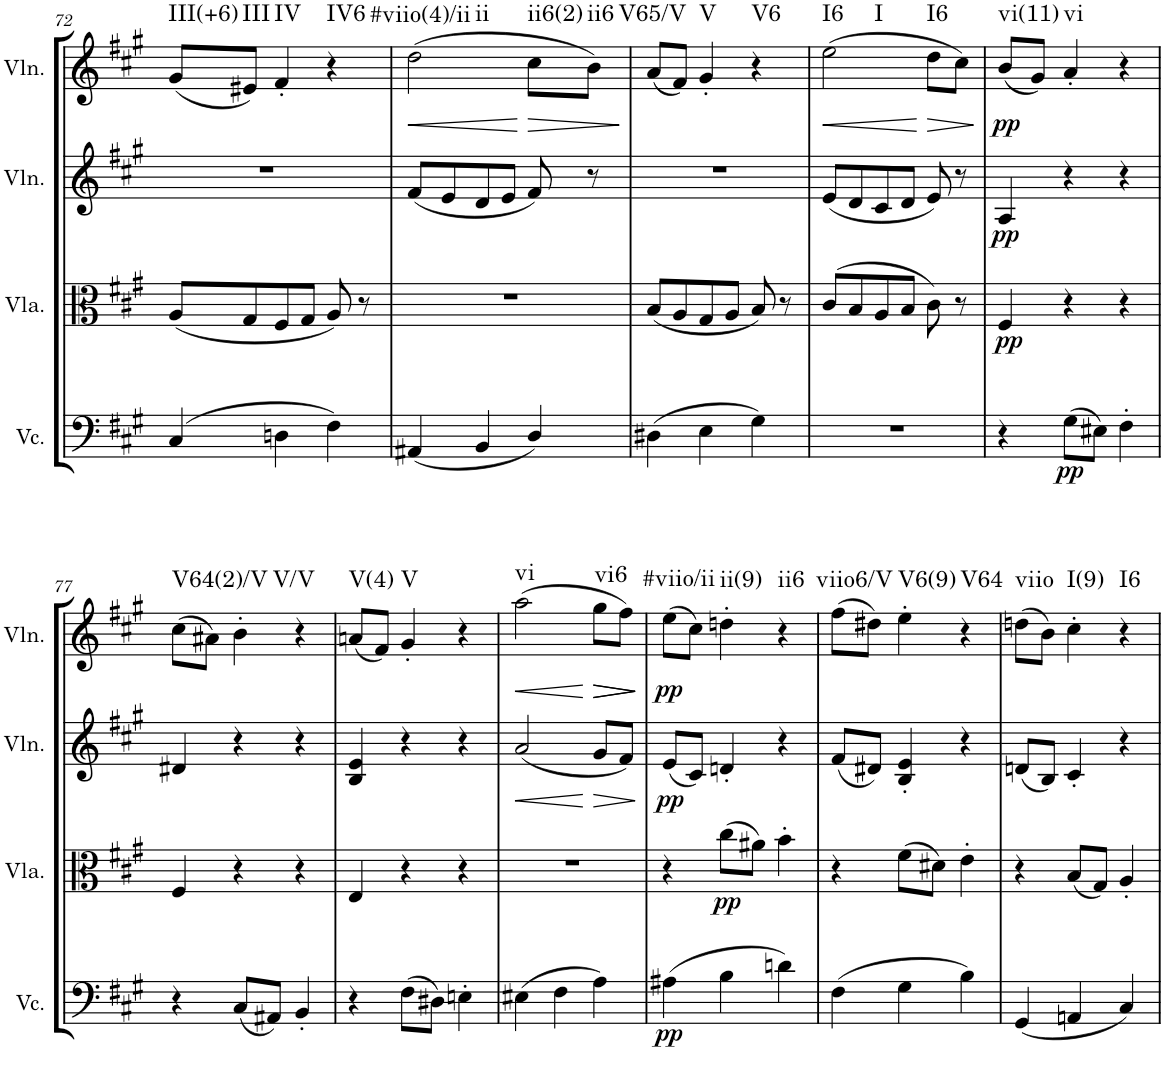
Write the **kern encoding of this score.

**kern	**dynam	**kern	**dynam	**kern	**dynam	**kern	**dynam	**harte
*part4	*part4	*part3	*part3	*part2	*part2	*part1	*part1	*part1
*staff4	*staff4	*staff3	*staff3	*staff2	*staff2	*staff1	*staff1	*
*I"Violoncello	*	*I"Viola	*	*I"Violin	*	*I"Violin	*	*
*I'Vc.	*	*I'Vla.	*	*I'Vln.	*	*I'Vln.	*	*
!!LO:PB:g=z
*clefF4	*	*clefC3	*	*clefG2	*	*clefG2	*	*
*k[f#c#g#]	*	*k[f#c#g#]	*	*k[f#c#g#]	*	*k[f#c#g#]	*	*
*M3/4	*	*M3/4	*	*M3/4	*	*M3/4	*	*
=72	=72	=72	=72	=72	=72	=72	=72	=72
!	!	!	!	!	!	!	!	!LO:H:kt=III(+6)
(4C#/	.	(8A/L	.	2.r	.	(8g#/L	.	N
!	!	!	!	!	!	!	!	!LO:H:kt=III
.	.	8G#/	.	.	.	8e#X/J)	.	N
!	!	!	!	!	!	!	!	!LO:H:kt=IV
4Dn\	.	8F#/	.	.	.	4f#'/	.	N
.	.	8G#/J	.	.	.	.	.	.
!	!	!	!	!	!	!	!	!LO:H:kt=IV6
4F#\)	.	8A/)	.	.	.	4r	.	N
.	.	8r	.	.	.	.	.	.
=73	=73	=73	=73	=73	=73	=73	=73	=73
!	!	!	!	!	!	!	!LO:HP:b	!LO:H:n=1:kt=#viio(4)/ii
!	!	!	!	!	!	!	!	!LO:H:n=2:kt=ii
(4AA#X/	.	2.r	.	(8f#/L	.	(2dd\	<	N N
.	.	.	.	8e/	.	.	.	.
4BB/	.	.	.	8d/	.	.	.	.
.	.	.	.	8e/J	.	.	.	.
!	!	!	!	!	!	!	!LO:HP:n=1:b	!LO:H:kt=ii6(2)
4D/)	.	.	.	8f#/)	.	8cc#\L	[ >	N
!	!	!	!	!	!	!	!	!LO:H:kt=ii6
.	.	.	.	8r	.	8b\J)	.	N
.	.	.	.	.	.	.	]	.
=74	=74	=74	=74	=74	=74	=74	=74	=74
!	!	!	!	!	!	!	!	!LO:H:kt=V65/V
(4D#X\	.	(8B/L	.	2.r	.	(8a/L	.	N
.	.	8A/	.	.	.	8f#/J)	.	.
!	!	!	!	!	!	!	!	!LO:H:kt=V
4E\	.	8G#/	.	.	.	4g#'/	.	N
.	.	8A/J	.	.	.	.	.	.
!	!	!	!	!	!	!	!	!LO:H:kt=V6
4G#\)	.	8B/)	.	.	.	4r	.	N
.	.	8r	.	.	.	.	.	.
=75	=75	=75	=75	=75	=75	=75	=75	=75
!	!	!	!	!	!	!	!LO:HP:b	!LO:H:n=1:kt=I6
!	!	!	!	!	!	!	!	!LO:H:n=2:kt=I
2.r	.	(8c#/L	.	(8e/L	.	(2ee\	<	N N
.	.	8B/	.	8d/	.	.	.	.
.	.	8A/	.	8c#/	.	.	.	.
.	.	8B/J	.	8d/J	.	.	.	.
!	!	!	!	!	!	!	!LO:HP:n=1:b	!LO:H:kt=I6
.	.	8c#\)	.	8e/)	.	8dd\L	[ >	N
.	.	8r	.	8r	.	8cc#\J)	.	.
.	.	.	.	.	.	.	]	.
=76	=76	=76	=76	=76	=76	=76	=76	=76
!	!	!	!LO:DY:b	!	!LO:DY:b	!	!LO:DY:b	!LO:H:kt=vi(11)
4r	.	4F#/	pp	4A/	pp	(8b/L	pp	N
.	.	.	.	.	.	8g#/J)	.	.
!	!LO:DY:b	!	!	!	!	!	!	!LO:H:kt=vi
(8G#\L	pp	4r	.	4r	.	4a'/	.	N
8E#X\J)	.	.	.	.	.	.	.	.
4F#'\	.	4r	.	4r	.	4r	.	.
!!LO:LB:g=z
=77	=77	=77	=77	=77	=77	=77	=77	=77
!	!	!	!	!	!	!	!	!LO:H:kt=V64(2)/V
4r	.	4F#/	.	4d#X/	.	(8cc#\L	.	N
.	.	.	.	.	.	8a#X\J)	.	.
(8C#/L	.	4r	.	4r	.	4b'\	.	.
8AA#X/J)	.	.	.	.	.	.	.	.
!	!	!	!	!	!	!	!	!LO:H:kt=V/V
4BB'/	.	4r	.	4r	.	4r	.	N
=78	=78	=78	=78	=78	=78	=78	=78	=78
!	!	!	!	!	!	!	!	!LO:H:kt=V(4)
4r	.	4E/	.	4B/ 4e/	.	(8an/L	.	N
.	.	.	.	.	.	8f#/J)	.	.
!	!	!	!	!	!	!	!	!LO:H:kt=V
(8F#\L	.	4r	.	4r	.	4g#'/	.	N
8D#X\J)	.	.	.	.	.	.	.	.
4En'\	.	4r	.	4r	.	4r	.	.
=79	=79	=79	=79	=79	=79	=79	=79	=79
!	!	!	!	!	!LO:HP:b	!	!LO:HP:b	!LO:H:kt=vi
(4E#X\	.	2.r	.	(2a/	<	(2aa\	<	N
4F#\	.	.	.	.	.	.	.	.
!	!	!	!	!	!LO:HP:n=1:b	!	!LO:HP:n=1:b	!LO:H:kt=vi6
4A\)	.	.	.	8g#/L	[ >	8gg#\L	[ >	N
!	!	!	!	!	!	!	!LO:HP:b	!
.	.	.	.	8f#/J)	.	8ff#\J)	>	.
.	.	.	.	.	]	.	] ]	.
=80	=80	=80	=80	=80	=80	=80	=80	=80
!	!LO:DY:b	!	!	!	!LO:DY:b	!	!LO:DY:b	!LO:H:kt=#viio/ii
(4A#X\	pp	4r	.	(8e/L	pp	(8ee\L	pp	N
.	.	.	.	8c#/J)	.	8cc#\J)	.	.
!	!	!	!LO:DY:b	!	!	!	!	!LO:H:kt=ii(9)
4B\	.	(8cc#\L	pp	4dn'/	.	4ddn'\	.	N
.	.	8a#X\J)	.	.	.	.	.	.
!	!	!	!	!	!	!	!	!LO:H:kt=ii6
4dn\)	.	4b'\	.	4r	.	4r	.	N
=81	=81	=81	=81	=81	=81	=81	=81	=81
!	!	!	!	!	!	!	!	!LO:H:kt=viio6/V
(4F#\	.	4r	.	(8f#/L	.	(8ff#\L	.	N
.	.	.	.	8d#X/J)	.	8dd#X\J)	.	.
!	!	!	!	!	!	!	!	!LO:H:kt=V6(9)
4G#\	.	(8f#\L	.	4B/' 4e/'	.	4ee'\	.	N
.	.	8d#X\J)	.	.	.	.	.	.
!	!	!	!	!	!	!	!	!LO:H:kt=V64
4B\)	.	4e'\	.	4r	.	4r	.	N
=82	=82	=82	=82	=82	=82	=82	=82	=82
!	!	!	!	!	!	!	!	!LO:H:kt=viio
(4GG#/	.	4r	.	(8dn/L	.	(8ddn\L	.	N
.	.	.	.	8B/J)	.	8b\J)	.	.
!	!	!	!	!	!	!	!	!LO:H:kt=I(9)
4AAn/	.	(8B/L	.	4c#'/	.	4cc#'\	.	N
.	.	8G#/J)	.	.	.	.	.	.
!	!	!	!	!	!	!	!	!LO:H:kt=I6
4C#/)	.	4A'/	.	4r	.	4r	.	N
=	=	=	=	=	=	=	=	=
*-	*-	*-	*-	*-	*-	*-	*-	*-
